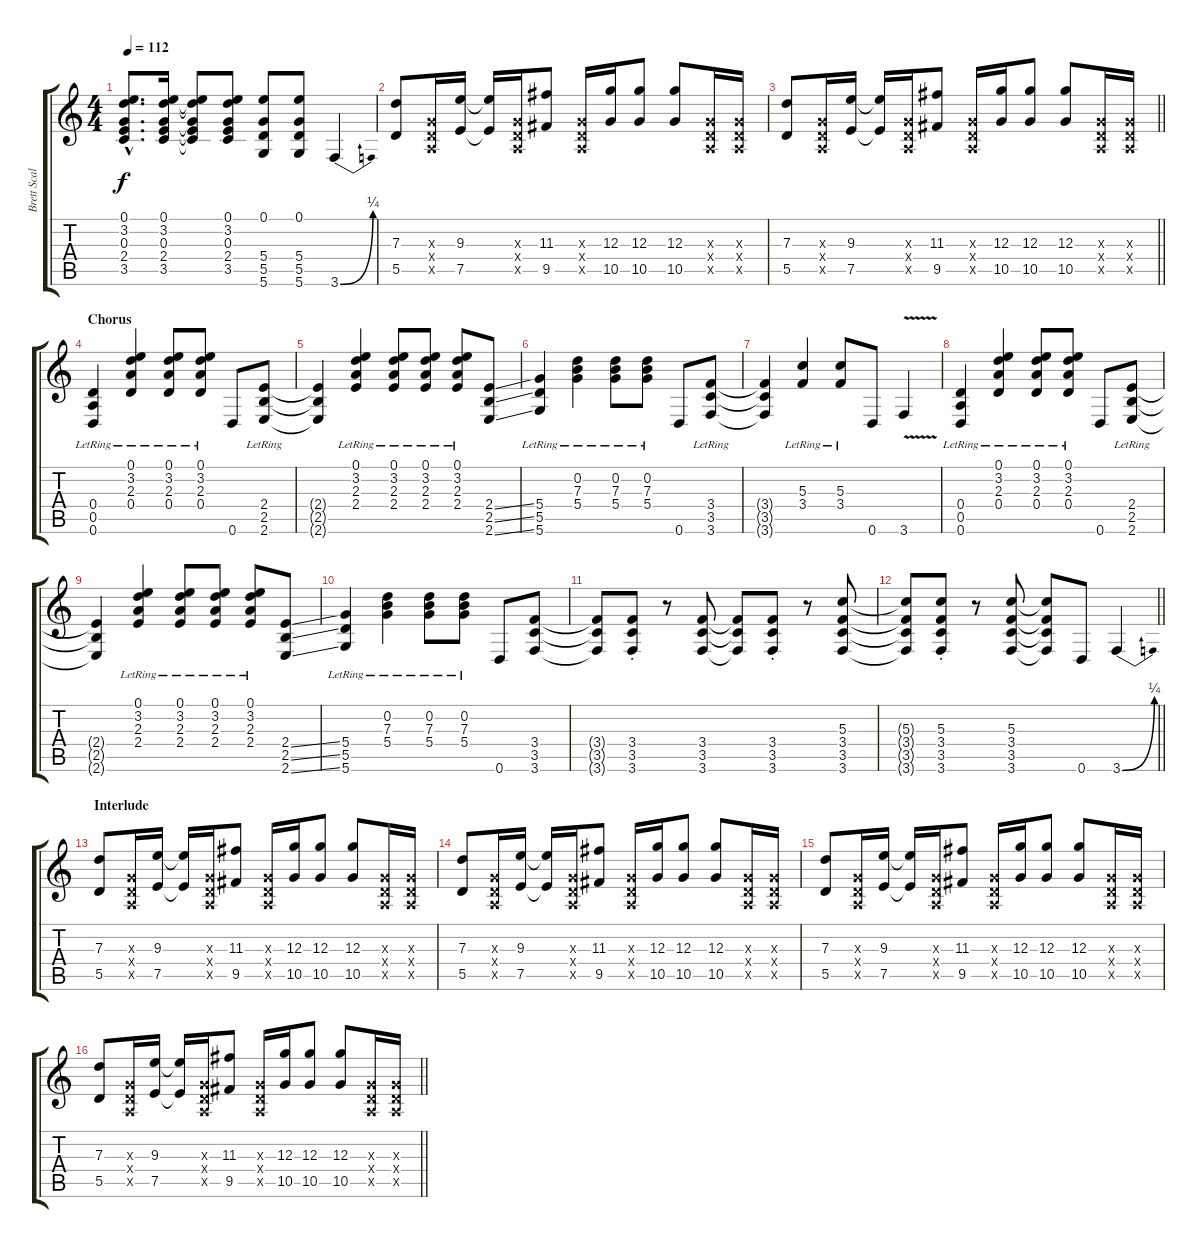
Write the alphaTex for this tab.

\track ("Brett Scallions (Rhythm Guitar)" "Brett Scal") {instrument distortionguitar}
\staff {score tabs}
\tuning (E4 B3 G3 D3 A2 D2) {hide}
\ts (4 4)
\tempo 112
\clef g2
\ks c
(0.1{hac} 3.2{hac} 0.3{hac} 2.4{hac} 3.5{hac}).8{d dy f} (0.1 3.2 0.3 2.4 3.5).16 (0.1{t} 3.2{t} 0.3{t} 2.4{t} 3.5{t}).8 (0.1 3.2 0.3 2.4 3.5).8 (0.1 5.4 5.5 5.6).8 (0.1 5.4 5.5 5.6).8 3.6{be (bend 0 0 60 1)}.4 |
(7.3 5.5).8 (0.3{x} 0.4{x} 0.5{x}).16 (9.3 7.5).16 (9.3{t} 7.5{t}).16 (0.3{x} 0.4{x} 0.5{x}).16 (11.3 9.5).8 (0.3{x} 0.4{x} 0.5{x}).16 (12.3 10.5).16 (12.3 10.5).8 (12.3 10.5).8 (0.3{x} 0.4{x} 0.5{x}).16 (0.3{x} 0.4{x} 0.5{x}).16 |
\barLineRight lightlight
(7.3 5.5).8 (0.3{x} 0.4{x} 0.5{x}).16 (9.3 7.5).16 (9.3{t} 7.5{t}).16 (0.3{x} 0.4{x} 0.5{x}).16 (11.3 9.5).8 (0.3{x} 0.4{x} 0.5{x}).16 (12.3 10.5).16 (12.3 10.5).8 (12.3 10.5).8 (0.3{x} 0.4{x} 0.5{x}).16 (0.3{x} 0.4{x} 0.5{x}).16 |
\section ("" "Chorus")
(0.4{lr} 0.5{lr} 0.6{lr}).4{volume 2} (0.1{lr} 3.2{lr} 2.3{lr} 0.4{lr}).4 (0.1{lr} 3.2{lr} 2.3{lr} 0.4{lr}).8 (0.1{lr} 3.2{lr} 2.3{lr} 0.4{lr}).8 0.6.8 (2.4{lr} 2.5{lr} 2.6{lr}).8 |
(2.4{t} 2.5{t} 2.6{t}).4 (0.1{lr} 3.2{lr} 2.3{lr} 2.4{lr}).4 (0.1{lr} 3.2{lr} 2.3{lr} 2.4{lr}).8 (0.1{lr} 3.2{lr} 2.3{lr} 2.4{lr}).8 (0.1{lr} 3.2{lr} 2.3{lr} 2.4{lr}).8 (2.4{ss} 2.5{ss} 2.6{ss}).8 |
(5.4{lr} 5.5{lr} 5.6{lr}).4 (0.2{lr} 7.3{lr} 5.4{lr}).4 (0.2{lr} 7.3{lr} 5.4{lr}).8 (0.2{lr} 7.3{lr} 5.4{lr}).8 0.6.8 (3.4{lr} 3.5{lr} 3.6{lr}).8 |
(3.4{t} 3.5{t} 3.6{t}).4 (5.3{lr} 3.4{lr}).4 (5.3{lr} 3.4{lr}).8 0.6.8 3.6{v}.4 |
(0.4{lr} 0.5{lr} 0.6{lr}).4 (0.1{lr} 3.2{lr} 2.3{lr} 0.4{lr}).4 (0.1{lr} 3.2{lr} 2.3{lr} 0.4{lr}).8 (0.1{lr} 3.2{lr} 2.3{lr} 0.4{lr}).8 0.6.8 (2.4{lr} 2.5{lr} 2.6{lr}).8 |
(2.4{t} 2.5{t} 2.6{t}).4 (0.1{lr} 3.2{lr} 2.3{lr} 2.4{lr}).4 (0.1{lr} 3.2{lr} 2.3{lr} 2.4{lr}).8 (0.1{lr} 3.2{lr} 2.3{lr} 2.4{lr}).8 (0.1{lr} 3.2{lr} 2.3{lr} 2.4{lr}).8 (2.4{ss} 2.5{ss} 2.6{ss}).8 |
(5.4{lr} 5.5{lr} 5.6{lr}).4 (0.2{lr} 7.3{lr} 5.4{lr}).4 (0.2{lr} 7.3{lr} 5.4{lr}).8 (0.2{lr} 7.3{lr} 5.4{lr}).8 0.6.8 (3.4 3.5 3.6).8 |
(3.4{t} 3.5{t} 3.6{t}).8 (3.4{st} 3.5{st} 3.6{st}).8 r.8 (3.4 3.5 3.6).8 (3.4{t} 3.5{t} 3.6{t}).8 (3.4{st} 3.5{st} 3.6{st}).8 r.8 (5.3 3.4 3.5 3.6).8 |
\barLineRight lightlight
(5.3{t} 3.4{t} 3.5{t} 3.6{t}).8 (5.3{st} 3.4{st} 3.5{st} 3.6{st}).8 r.8 (5.3 3.4 3.5 3.6).8 (5.3{t} 3.4{t} 3.5{t} 3.6{t}).8 0.6.8 3.6{be (bend 0 0 60 1)}.4 |
\section ("" "Interlude")
(7.3 5.5).8{volume 13} (0.3{x} 0.4{x} 0.5{x}).16 (9.3 7.5).16 (9.3{t} 7.5{t}).16 (0.3{x} 0.4{x} 0.5{x}).16 (11.3 9.5).8 (0.3{x} 0.4{x} 0.5{x}).16 (12.3 10.5).16 (12.3 10.5).8 (12.3 10.5).8 (0.3{x} 0.4{x} 0.5{x}).16 (0.3{x} 0.4{x} 0.5{x}).16 |
(7.3 5.5).8 (0.3{x} 0.4{x} 0.5{x}).16 (9.3 7.5).16 (9.3{t} 7.5{t}).16 (0.3{x} 0.4{x} 0.5{x}).16 (11.3 9.5).8 (0.3{x} 0.4{x} 0.5{x}).16 (12.3 10.5).16 (12.3 10.5).8 (12.3 10.5).8 (0.3{x} 0.4{x} 0.5{x}).16 (0.3{x} 0.4{x} 0.5{x}).16 |
(7.3 5.5).8 (0.3{x} 0.4{x} 0.5{x}).16 (9.3 7.5).16 (9.3{t} 7.5{t}).16 (0.3{x} 0.4{x} 0.5{x}).16 (11.3 9.5).8 (0.3{x} 0.4{x} 0.5{x}).16 (12.3 10.5).16 (12.3 10.5).8 (12.3 10.5).8 (0.3{x} 0.4{x} 0.5{x}).16 (0.3{x} 0.4{x} 0.5{x}).16 |
\barLineRight lightlight
(7.3 5.5).8 (0.3{x} 0.4{x} 0.5{x}).16 (9.3 7.5).16 (9.3{t} 7.5{t}).16 (0.3{x} 0.4{x} 0.5{x}).16 (11.3 9.5).8 (0.3{x} 0.4{x} 0.5{x}).16 (12.3 10.5).16 (12.3 10.5).8 (12.3 10.5).8 (0.3{x} 0.4{x} 0.5{x}).16 (0.3{x} 0.4{x} 0.5{x}).16
